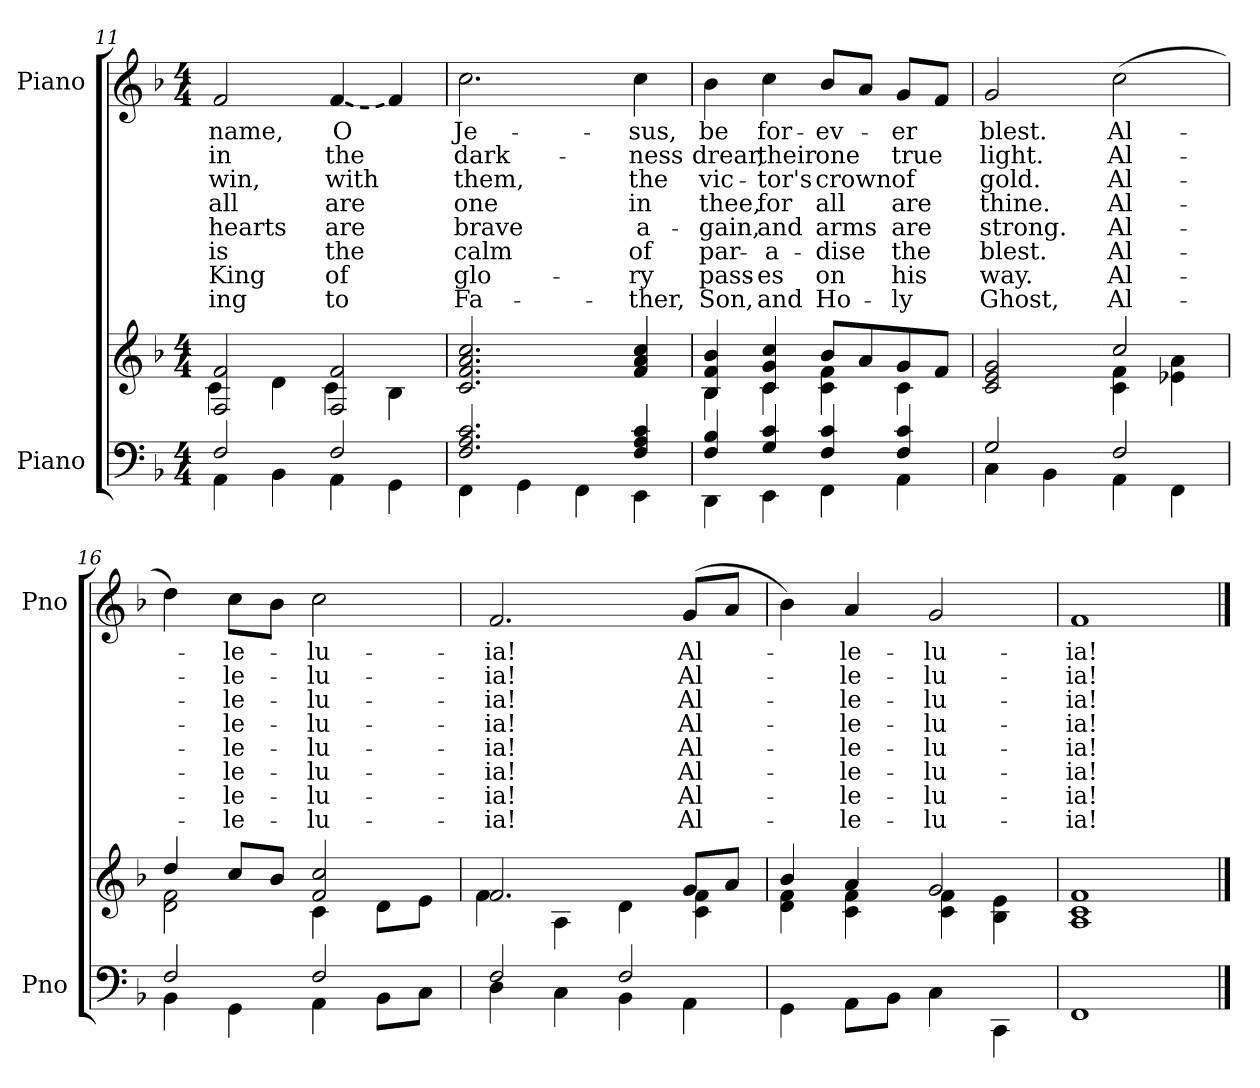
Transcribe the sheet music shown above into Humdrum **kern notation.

**kern	**kern	**kern	**text	**text	**text	**text	**text	**text	**text	**text
*part2	*part2	*part1	*part1	*part1	*part1	*part1	*part1	*part1	*part1	*part1
*staff3	*staff2	*staff1	*staff1	*staff1	*staff1	*staff1	*staff1	*staff1	*staff1	*staff1
*I"Piano	*	*I"Piano	*	*	*	*	*	*	*	*
*I'Pno	*	*I'Pno	*	*	*	*	*	*	*	*
*clefF4	*clefG2	*clefG2	*	*	*	*	*	*	*	*
*k[b-]	*k[b-]	*k[b-]	*	*	*	*	*	*	*	*
*M4/4	*M4/4	*M4/4	*	*	*	*	*	*	*	*
=11	=11	=11	=11	=11	=11	=11	=11	=11	=11	=11
*^	*^	*	*	*	*	*	*	*	*	*
!	!	!	!	!	!LO:LY:b	!LO:LY:b	!LO:LY:b	!LO:LY:b	!LO:LY:b	!LO:LY:b	!LO:LY:b	!LO:LY:b
2F/	4AA\	2F/ 2f/	4c\	2f/	name,	in	win,	all	hearts	is	King	-ing
.	4BB-\	.	4d\	.	.	.	.	.	.	.	.	.
!	!	!	!	!LO:T:dash	!LO:LY:b	!LO:LY:b	!LO:LY:b	!LO:LY:b	!LO:LY:b	!LO:LY:b	!LO:LY:b	!LO:LY:b
2F/	4AA\	2F/ 2f/	4c\	[4f/	O	the	with	are	are	the	of	to
.	4GG\	.	4B-\	4f/]	.	.	.	.	.	.	.	.
=12	=12	=12	=12	=12	=12	=12	=12	=12	=12	=12	=12	=12
!	!	!	!	!	!LO:LY:b	!LO:LY:b	!LO:LY:b	!LO:LY:b	!LO:LY:b	!LO:LY:b	!LO:LY:b	!LO:LY:b
*	*	*v	*v	*	*	*	*	*	*	*	*	*
2.F!/ 2.A!/ 2.c!/	4FF\	2.c/ 2.f/ 2.a/ 2.cc/	2.cc\	Je-	dark-	them,	one	brave	calm	glo-	Fa-
.	4GG\	.	.	.	.	.	.	.	.	.	.
.	4FF\	.	.	.	.	.	.	.	.	.	.
!	!	!	!	!LO:LY:b	!LO:LY:b	!LO:LY:b	!LO:LY:b	!LO:LY:b	!LO:LY:b	!LO:LY:b	!LO:LY:b
4F!/ 4A!/ 4c!/	4EE\	4f/ 4a/ 4cc/	4cc\	-sus,	-ness	the	in	a-	of	-ry	-ther,
=13	=13	=13	=13	=13	=13	=13	=13	=13	=13	=13	=13
*	*	*^	*	*	*	*	*	*	*	*	*
!	!	!	!	!	!LO:LY:b	!LO:LY:b	!LO:LY:b	!LO:LY:b	!LO:LY:b	!LO:LY:b	!LO:LY:b	!LO:LY:b
4F!/ 4B-!/	4DD\	4B-/ 4f/ 4b-/	4B-\	4b-\	be	drear,	vic-	thee,	-gain,	par-	pass-	Son,
!	!	!	!	!	!LO:LY:b	!LO:LY:b	!LO:LY:b	!LO:LY:b	!LO:LY:b	!LO:LY:b	!LO:LY:b	!LO:LY:b
4G!/ 4c!/	4EE\	4c/ 4g/ 4cc/	4c\	4cc\	for-	their	-tor's	for	and	-a-	-es	and
!	!	!	!	!	!LO:LY:b	!LO:LY:b	!LO:LY:b	!LO:LY:b	!LO:LY:b	!LO:LY:b	!LO:LY:b	!LO:LY:b
4F!/ 4c!/	4FF\	8b-/L	4c\ 4f\	8b-/L	-ev-	one	crown	all	arms	-dise	on	Ho-
.	.	8a/	.	8a/J	.	.	.	.	.	.	.	.
!	!	!	!	!	!LO:LY:b	!LO:LY:b	!LO:LY:b	!LO:LY:b	!LO:LY:b	!LO:LY:b	!LO:LY:b	!LO:LY:b
4F!/ 4c!/	4AA\	8g/	4c\	8g/L	-er	true	of	are	are	the	his	-ly
.	.	8f/J	.	8f/J	.	.	.	.	.	.	.	.
*	*	*v	*v	*	*	*	*	*	*	*	*	*
=14	=14	=14	=14	=14	=14	=14	=14	=14	=14	=14	=14
!	!	!	!	!LO:LY:b	!LO:LY:b	!LO:LY:b	!LO:LY:b	!LO:LY:b	!LO:LY:b	!LO:LY:b	!LO:LY:b
2G/	4C\	2c/ 2e/ 2g/	2g/	blest.	light.	gold.	thine.	strong.	blest.	way.	Ghost,
.	4BB-\	.	.	.	.	.	.	.	.	.	.
!!LO:LB:g=z
=15-	=15-	=15-	=15-	=15-	=15-	=15-	=15-	=15-	=15-	=15-	=15-
*	*	*^	*	*	*	*	*	*	*	*	*
!	!	!	!	!	!LO:LY:b	!LO:LY:b	!LO:LY:b	!LO:LY:b	!LO:LY:b	!LO:LY:b	!LO:LY:b	!LO:LY:b
2F/	4AA\	2cc/	4c\ 4f\	(>2cc\	Al-	Al-	Al-	Al-	Al-	Al-	Al-	Al-
.	4FF\	.	4e-X\ 4a\	.	.	.	.	.	.	.	.	.
=16	=16	=16	=16	=16	=16	=16	=16	=16	=16	=16	=16	=16
2F/	4BB-\	4dd/	2d\ 2f\	4dd\)	.	.	.	.	.	.	.	.
!	!	!	!	!	!LO:LY:b	!LO:LY:b	!LO:LY:b	!LO:LY:b	!LO:LY:b	!LO:LY:b	!LO:LY:b	!LO:LY:b
.	4GG\	8cc/L	.	8cc\L	-le-	-le-	-le-	-le-	-le-	-le-	-le-	-le-
.	.	8b-/J	.	8b-\J	.	.	.	.	.	.	.	.
!	!	!	!	!	!LO:LY:b	!LO:LY:b	!LO:LY:b	!LO:LY:b	!LO:LY:b	!LO:LY:b	!LO:LY:b	!LO:LY:b
2F/	4AA\	2f/ 2cc/	4c\	2cc\	-lu-	-lu-	-lu-	-lu-	-lu-	-lu-	-lu-	-lu-
.	8BB-\L	.	8d\L	.	.	.	.	.	.	.	.	.
.	8C\J	.	8e\J	.	.	.	.	.	.	.	.	.
=17	=17	=17	=17	=17	=17	=17	=17	=17	=17	=17	=17	=17
!	!	!	!	!	!LO:LY:b	!LO:LY:b	!LO:LY:b	!LO:LY:b	!LO:LY:b	!LO:LY:b	!LO:LY:b	!LO:LY:b
2F/	4D\	2.f/	4f\	2.f/	-ia!	-ia!	-ia!	-ia!	-ia!	-ia!	-ia!	-ia!
.	4C\	.	4A\	.	.	.	.	.	.	.	.	.
2F/	4BB-\	.	4d\	.	.	.	.	.	.	.	.	.
!	!	!	!	!	!LO:LY:b	!LO:LY:b	!LO:LY:b	!LO:LY:b	!LO:LY:b	!LO:LY:b	!LO:LY:b	!LO:LY:b
.	4AA\	8g/L	4c\ 4f\	(<8g/L	Al-	Al-	Al-	Al-	Al-	Al-	Al-	Al-
.	.	8a/J	.	8a/J	.	.	.	.	.	.	.	.
=18	=18	=18	=18	=18	=18	=18	=18	=18	=18	=18	=18	=18
1ryy	4GG\	4b-/	4d\ 4f\	4b-\)	.	.	.	.	.	.	.	.
!	!	!	!	!	!LO:LY:b	!LO:LY:b	!LO:LY:b	!LO:LY:b	!LO:LY:b	!LO:LY:b	!LO:LY:b	!LO:LY:b
.	8AA\L	4a/	4c\ 4f\	4a/	-le-	-le-	-le-	-le-	-le-	-le-	-le-	-le-
.	8BB-\J	.	.	.	.	.	.	.	.	.	.	.
!	!	!	!	!	!LO:LY:b	!LO:LY:b	!LO:LY:b	!LO:LY:b	!LO:LY:b	!LO:LY:b	!LO:LY:b	!LO:LY:b
.	4C\	2g/	4c\ 4f\	2g/	-lu-	-lu-	-lu-	-lu-	-lu-	-lu-	-lu-	-lu-
.	4CC\	.	4B-\ 4e\	.	.	.	.	.	.	.	.	.
=19	=19	=19	=19	=19	=19	=19	=19	=19	=19	=19	=19	=19
!	!	!	!	!	!LO:LY:b	!LO:LY:b	!LO:LY:b	!LO:LY:b	!LO:LY:b	!LO:LY:b	!LO:LY:b	!LO:LY:b
1ryy	1FF	1f	1A 1c	1f	-ia!	-ia!	-ia!	-ia!	-ia!	-ia!	-ia!	-ia!
*v	*v	*	*	*	*	*	*	*	*	*	*	*
*	*v	*v	*	*	*	*	*	*	*	*	*
==	==	==	==	==	==	==	==	==	==	==
*-	*-	*-	*-	*-	*-	*-	*-	*-	*-	*-
